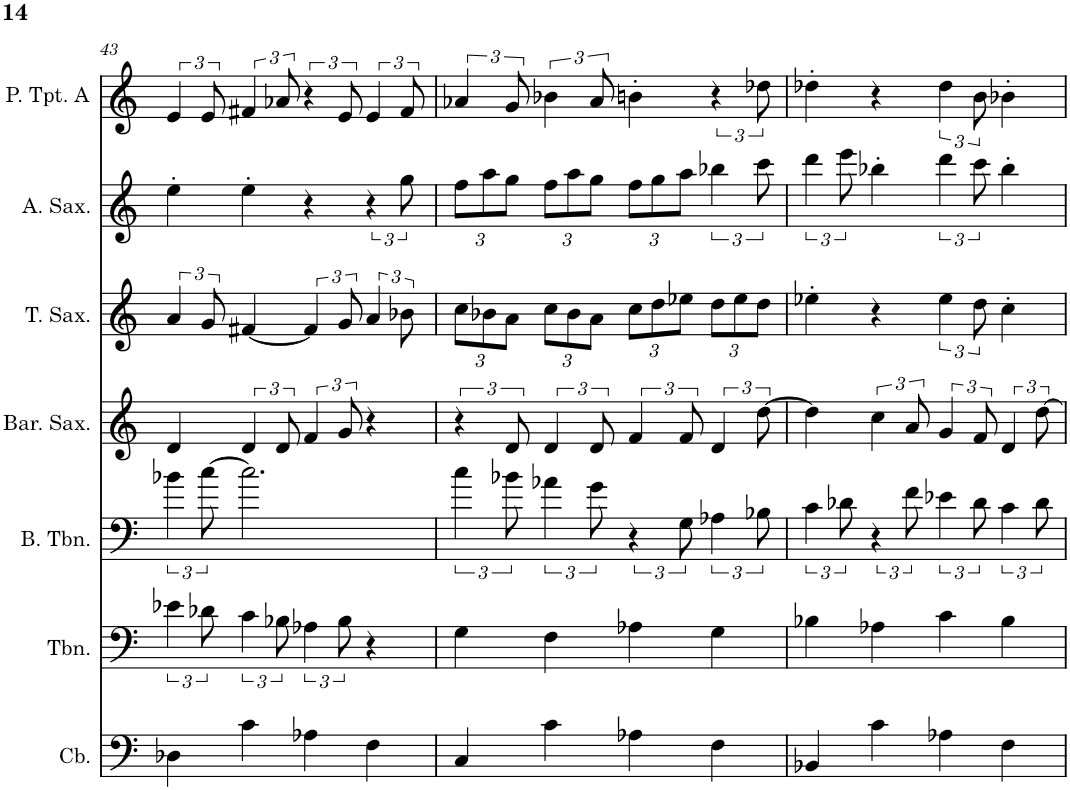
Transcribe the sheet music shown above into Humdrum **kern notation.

**kern	**kern	**kern	**kern	**kern	**kern	**kern
*part7	*part6	*part5	*part4	*part3	*part2	*part1
*staff7	*staff6	*staff5	*staff4	*staff3	*staff2	*staff1
*I"Contrabass	*I"Trombone	*I"Bass Trombone	*I"Baritone Saxophone	*I"Tenor Saxophone	*I"Alto Saxophone	*I"Piccolo Trumpet in A
*I'Cb.	*I'Tbn.	*I'B. Tbn.	*I'Bar. Sax.	*I'T. Sax.	*I'A. Sax.	*I'P. Tpt. A
!!LO:PB:g=z
*clefF4	*clefF4	*clefF4	*clefG2	*clefG2	*clefG2	*clefG2
*Trd7c12	*	*	*Trd12c21	*Trd8c14	*Trd5c9	*Trd-5c-9
*k[]	*k[]	*k[]	*k[]	*k[]	*k[]	*k[]
*M4/4	*M4/4	*M4/4	*M4/4	*M4/4	*M4/4	*M4/4
=43	=43	=43	=43	=43	=43	=43
4D-X\	6e-X\	6b-X\	4d/	6a/	4ee'\	6e/
.	12d-X\	[12cc\	.	12g/	.	12e/
4c\	6c\	2.cc\]	6d/	[4f#X/	4ee'\	6f#X/
.	12B-X\	.	12d/	.	.	12a-X/
4A-X\	6A-X\	.	6f/	6f#/]	4r	6r
.	12B-\	.	12g/	12g/	.	12e/
4F\	4r	.	4r	6a/	6r	6e/
.	.	.	.	12b-X\	12gg\	12f#/
=44	=44	=44	=44	=44	=44	=44
*	*	*	*	*Xbrackettup	*Xbrackettup	*
4C/	4G\	6cc\	6r	12cc\L	12ff\L	6a-X/
.	.	.	.	12b-X\	12aa\	.
.	.	12b-X\	12d/	12a\J	12gg\J	12g/
4c\	4F\	6a-X\	6d/	12cc\L	12ff\L	6b-X\
.	.	.	.	12b-\	12aa\	.
.	.	12g\	12d/	12a\J	12gg\J	12a-/
4A-X\	4A-X\	6r	6f/	12cc\L	12ff\L	4bn'\
.	.	.	.	12dd\	12gg\	.
.	.	12G\	12f/	12ee-X\J	12aa\J	.
*	*	*	*	*	*brackettup	*
4F\	4G\	6A-X\	6d/	12dd\L	6bb-X\	6r
.	.	.	.	12ee-\	.	.
.	.	12B-X\	[12dd\	12dd\J	12ccc\	12dd-X\
=45	=45	=45	=45	=45	=45	=45
4BB-X/	4B-X\	6c\	4dd\]	4ee-X'\	6ddd\	4dd-X'\
.	.	12d-X\	.	.	12eee\	.
4c\	4A-X\	6r	6cc\	4r	4bb-X'\	4r
.	.	12f\	12a/	.	.	.
*	*	*	*	*brackettup	*	*
4A-X\	4c\	6e-X\	6g/	6ee-\	6ddd\	6dd-\
.	.	12d-\	12f/	12dd\	12ccc\	12b\
4F\	4B-\	6c\	6d/	4cc'\	4bb-'\	4b-X'\
.	.	12d-\	[12dd\	.	.	.
=	=	=	=	=	=	=
*-	*-	*-	*-	*-	*-	*-
